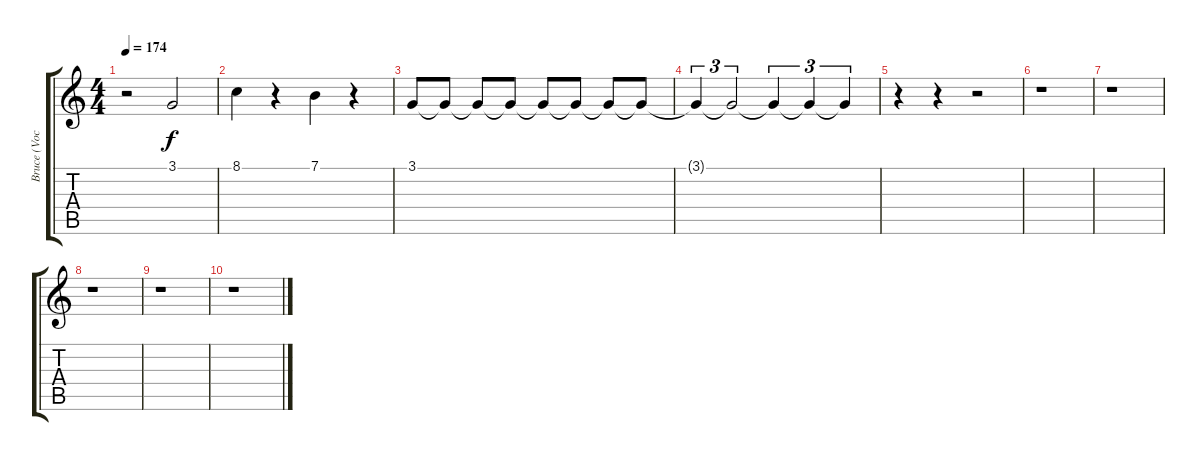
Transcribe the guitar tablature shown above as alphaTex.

\track ("Bruce (Vocals)" "Bruce (Voc") {instrument lead2sawtooth}
\staff {score tabs}
\tuning (E4 B3 G3 D3 A2 E2) {hide}
\ts (4 4)
\tempo 174
\clef g2
\ks c
r.2{dy f} 3.1.2 |
8.1.4 r.4 7.1.4 r.4 |
3.1.8 3.1{t}.8 3.1{t}.8 3.1{t}.8 3.1{t}.8 3.1{t}.8 3.1{t}.8 3.1{t}.8 |
3.1{t}.4{tu (3 2)} 3.1{t}.2{tu (3 2)} 3.1{t}.4{tu (3 2)} 3.1{t}.4{tu (3 2)} 3.1{t}.4{tu (3 2)} |
r.4 r.4 r.2 |
r.1 |
r.1 |
r.1 |
r.1 |
r.1
